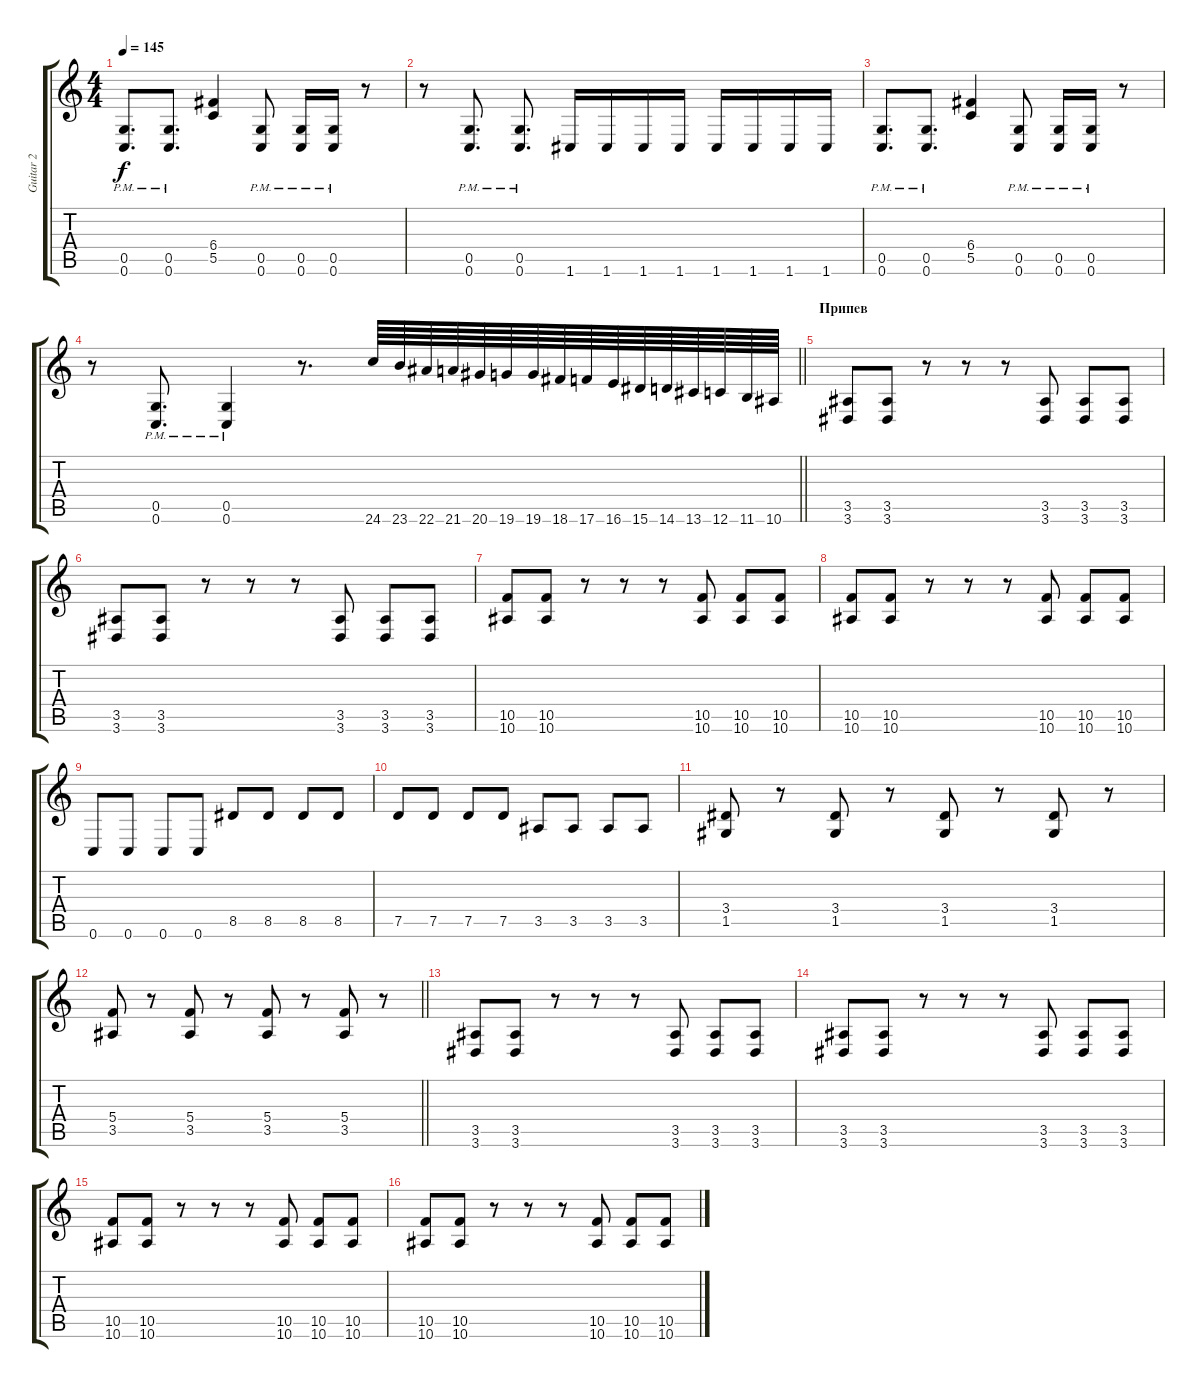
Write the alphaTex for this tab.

\track ("Guitar 2" "Guitar 2") {instrument distortionguitar}
\staff {score tabs}
\tuning (D4 A3 F3 C3 G2 C2) {hide}
\ts (4 4)
\tempo 145
\clef g2
\ks c
(0.5{pm} 0.6{pm}).8{d dy f} (0.5{pm} 0.6{pm}).8{d} (6.4 5.5).4 (0.5{pm} 0.6{pm}).8 (0.5{pm} 0.6{pm}).16 (0.5{pm} 0.6{pm}).16 r.8 |
r.8 (0.5{pm} 0.6{pm}).8{d} (0.5{pm} 0.6{pm}).8{d} 1.6.16 1.6.16 1.6.16 1.6.16 1.6.16 1.6.16 1.6.16 1.6.16 |
(0.5{pm} 0.6{pm}).8{d} (0.5{pm} 0.6{pm}).8{d} (6.4 5.5).4 (0.5{pm} 0.6{pm}).8 (0.5{pm} 0.6{pm}).16 (0.5{pm} 0.6{pm}).16 r.8 |
\barLineRight lightlight
r.8 (0.5{pm} 0.6{pm}).8{d} (0.5{pm} 0.6{pm}).4 r.8{d} 24.6.64 23.6.64 22.6.64 21.6.64 20.6.64 19.6.64 19.6.64 18.6.64 17.6.64 16.6.64 15.6.64 14.6.64 13.6.64 12.6.64 11.6.64 10.6.64 |
\section ("" "Припев")
(3.5 3.6).8 (3.5 3.6).8 r.8 r.8 r.8 (3.5 3.6).8 (3.5 3.6).8 (3.5 3.6).8 |
(3.5 3.6).8 (3.5 3.6).8 r.8 r.8 r.8 (3.5 3.6).8 (3.5 3.6).8 (3.5 3.6).8 |
(10.5 10.6).8 (10.5 10.6).8 r.8 r.8 r.8 (10.5 10.6).8 (10.5 10.6).8 (10.5 10.6).8 |
(10.5 10.6).8 (10.5 10.6).8 r.8 r.8 r.8 (10.5 10.6).8 (10.5 10.6).8 (10.5 10.6).8 |
0.6.8 0.6.8 0.6.8 0.6.8 8.5.8 8.5.8 8.5.8 8.5.8 |
7.5.8 7.5.8 7.5.8 7.5.8 3.5.8 3.5.8 3.5.8 3.5.8 |
(3.4 1.5).8 r.8 (3.4 1.5).8 r.8 (3.4 1.5).8 r.8 (3.4 1.5).8 r.8 |
\barLineRight lightlight
(5.4 3.5).8 r.8 (5.4 3.5).8 r.8 (5.4 3.5).8 r.8 (5.4 3.5).8 r.8 |
(3.5 3.6).8 (3.5 3.6).8 r.8 r.8 r.8 (3.5 3.6).8 (3.5 3.6).8 (3.5 3.6).8 |
(3.5 3.6).8 (3.5 3.6).8 r.8 r.8 r.8 (3.5 3.6).8 (3.5 3.6).8 (3.5 3.6).8 |
(10.5 10.6).8 (10.5 10.6).8 r.8 r.8 r.8 (10.5 10.6).8 (10.5 10.6).8 (10.5 10.6).8 |
(10.5 10.6).8 (10.5 10.6).8 r.8 r.8 r.8 (10.5 10.6).8 (10.5 10.6).8 (10.5 10.6).8
